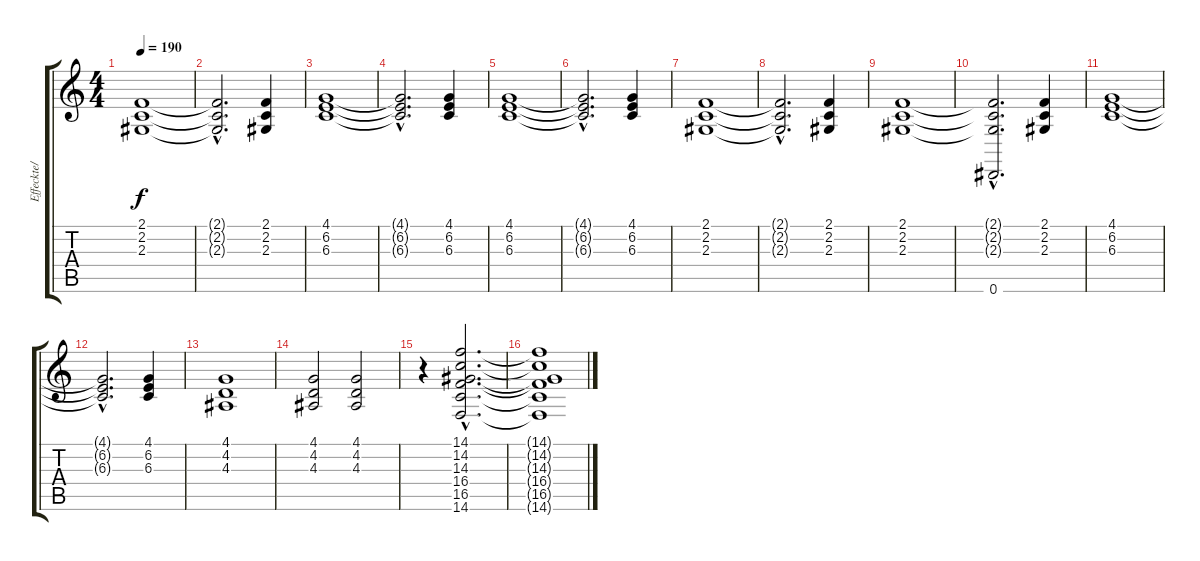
\track ("Effeckte/ Orgel" "Effeckte/ ") {instrument drawbarorgan}
\staff {score tabs}
\tuning (Eb4 Bb3 Gb3 Db3 Ab2 Eb2) {hide}
\ts (4 4)
\tempo 190
\clef g2
\ks c
(2.1 2.2 2.3).1{dy f} |
(2.1{hac t} 2.2{hac t} 2.3{hac t}).2{d} (2.1 2.2 2.3).4 |
(4.1 6.2 6.3).1 |
(4.1{hac t} 6.2{hac t} 6.3{hac t}).2{d} (4.1 6.2 6.3).4 |
(4.1 6.2 6.3).1 |
(4.1{hac t} 6.2{hac t} 6.3{hac t}).2{d} (4.1 6.2 6.3).4 |
(2.1 2.2 2.3).1 |
(2.1{hac t} 2.2{hac t} 2.3{hac t}).2{d} (2.1 2.2 2.3).4 |
(2.1 2.2 2.3).1 |
(2.1{hac t} 2.2{hac t} 2.3{hac t} 0.6{hac}).2{d} (2.1 2.2 2.3).4 |
(4.1 6.2 6.3).1 |
(4.1{hac t} 6.2{hac t} 6.3{hac t}).2{d} (4.1 6.2 6.3).4 |
(4.1 4.2 4.3).1 |
(4.1 4.2 4.3).2 (4.1 4.2 4.3).2 |
r.4{volume 0} (14.1{hac} 14.2{hac} 14.3{hac} 16.4{hac} 16.5{hac} 14.6{hac}).2{d volume 11} |
(14.1{t} 14.2{t} 14.3{t} 16.4{t} 16.5{t} 14.6{t}).1
